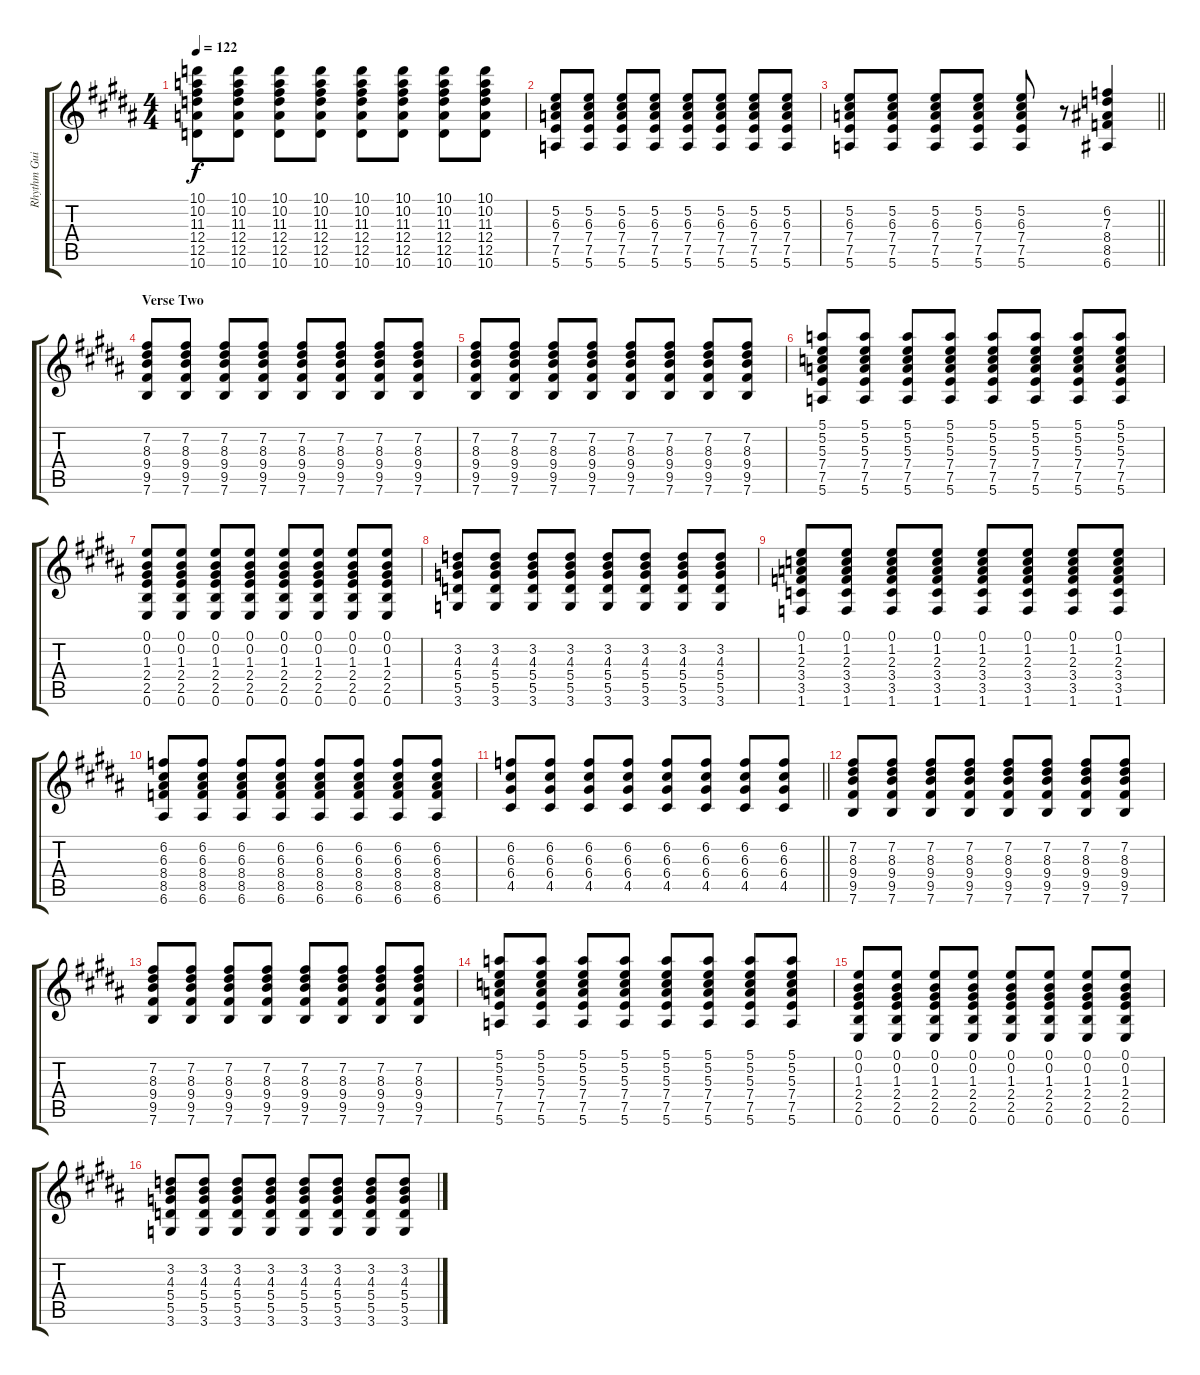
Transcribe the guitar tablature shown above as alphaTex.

\track ("Rhythm Guitar" "Rhythm Gui") {instrument acousticguitarsteel}
\staff {score tabs}
\tuning (E4 B3 G3 D3 A2 E2) {hide}
\ts (4 4)
\tempo 122
\clef g2
\ks b
(10.1 10.2 11.3 12.4 12.5 10.6).8{dy f} (10.1 10.2 11.3 12.4 12.5 10.6).8 (10.1 10.2 11.3 12.4 12.5 10.6).8 (10.1 10.2 11.3 12.4 12.5 10.6).8 (10.1 10.2 11.3 12.4 12.5 10.6).8 (10.1 10.2 11.3 12.4 12.5 10.6).8 (10.1 10.2 11.3 12.4 12.5 10.6).8 (10.1 10.2 11.3 12.4 12.5 10.6).8 |
(5.2 6.3 7.4 7.5 5.6).8 (5.2 6.3 7.4 7.5 5.6).8 (5.2 6.3 7.4 7.5 5.6).8 (5.2 6.3 7.4 7.5 5.6).8 (5.2 6.3 7.4 7.5 5.6).8 (5.2 6.3 7.4 7.5 5.6).8 (5.2 6.3 7.4 7.5 5.6).8 (5.2 6.3 7.4 7.5 5.6).8 |
\barLineRight lightlight
(5.2 6.3 7.4 7.5 5.6).8 (5.2 6.3 7.4 7.5 5.6).8 (5.2 6.3 7.4 7.5 5.6).8 (5.2 6.3 7.4 7.5 5.6).8 (5.2 6.3 7.4 7.5 5.6).8 r.8 (6.2 7.3 8.4 8.5 6.6).4 |
\section ("" "Verse Two")
(7.2 8.3 9.4 9.5 7.6).8 (7.2 8.3 9.4 9.5 7.6).8 (7.2 8.3 9.4 9.5 7.6).8 (7.2 8.3 9.4 9.5 7.6).8 (7.2 8.3 9.4 9.5 7.6).8 (7.2 8.3 9.4 9.5 7.6).8 (7.2 8.3 9.4 9.5 7.6).8 (7.2 8.3 9.4 9.5 7.6).8 |
(7.2 8.3 9.4 9.5 7.6).8 (7.2 8.3 9.4 9.5 7.6).8 (7.2 8.3 9.4 9.5 7.6).8 (7.2 8.3 9.4 9.5 7.6).8 (7.2 8.3 9.4 9.5 7.6).8 (7.2 8.3 9.4 9.5 7.6).8 (7.2 8.3 9.4 9.5 7.6).8 (7.2 8.3 9.4 9.5 7.6).8 |
(5.1 5.2 5.3 7.4 7.5 5.6).8 (5.1 5.2 5.3 7.4 7.5 5.6).8 (5.1 5.2 5.3 7.4 7.5 5.6).8 (5.1 5.2 5.3 7.4 7.5 5.6).8 (5.1 5.2 5.3 7.4 7.5 5.6).8 (5.1 5.2 5.3 7.4 7.5 5.6).8 (5.1 5.2 5.3 7.4 7.5 5.6).8 (5.1 5.2 5.3 7.4 7.5 5.6).8 |
(0.1 0.2 1.3 2.4 2.5 0.6).8 (0.1 0.2 1.3 2.4 2.5 0.6).8 (0.1 0.2 1.3 2.4 2.5 0.6).8 (0.1 0.2 1.3 2.4 2.5 0.6).8 (0.1 0.2 1.3 2.4 2.5 0.6).8 (0.1 0.2 1.3 2.4 2.5 0.6).8 (0.1 0.2 1.3 2.4 2.5 0.6).8 (0.1 0.2 1.3 2.4 2.5 0.6).8 |
(3.2 4.3 5.4 5.5 3.6).8 (3.2 4.3 5.4 5.5 3.6).8 (3.2 4.3 5.4 5.5 3.6).8 (3.2 4.3 5.4 5.5 3.6).8 (3.2 4.3 5.4 5.5 3.6).8 (3.2 4.3 5.4 5.5 3.6).8 (3.2 4.3 5.4 5.5 3.6).8 (3.2 4.3 5.4 5.5 3.6).8 |
(0.1 1.2 2.3 3.4 3.5 1.6).8 (0.1 1.2 2.3 3.4 3.5 1.6).8 (0.1 1.2 2.3 3.4 3.5 1.6).8 (0.1 1.2 2.3 3.4 3.5 1.6).8 (0.1 1.2 2.3 3.4 3.5 1.6).8 (0.1 1.2 2.3 3.4 3.5 1.6).8 (0.1 1.2 2.3 3.4 3.5 1.6).8 (0.1 1.2 2.3 3.4 3.5 1.6).8 |
(6.2 6.3 8.4 8.5 6.6).8 (6.2 6.3 8.4 8.5 6.6).8 (6.2 6.3 8.4 8.5 6.6).8 (6.2 6.3 8.4 8.5 6.6).8 (6.2 6.3 8.4 8.5 6.6).8 (6.2 6.3 8.4 8.5 6.6).8 (6.2 6.3 8.4 8.5 6.6).8 (6.2 6.3 8.4 8.5 6.6).8 |
\barLineRight lightlight
(6.2 6.3 6.4 4.5).8 (6.2 6.3 6.4 4.5).8 (6.2 6.3 6.4 4.5).8 (6.2 6.3 6.4 4.5).8 (6.2 6.3 6.4 4.5).8 (6.2 6.3 6.4 4.5).8 (6.2 6.3 6.4 4.5).8 (6.2 6.3 6.4 4.5).8 |
(7.2 8.3 9.4 9.5 7.6).8 (7.2 8.3 9.4 9.5 7.6).8 (7.2 8.3 9.4 9.5 7.6).8 (7.2 8.3 9.4 9.5 7.6).8 (7.2 8.3 9.4 9.5 7.6).8 (7.2 8.3 9.4 9.5 7.6).8 (7.2 8.3 9.4 9.5 7.6).8 (7.2 8.3 9.4 9.5 7.6).8 |
(7.2 8.3 9.4 9.5 7.6).8 (7.2 8.3 9.4 9.5 7.6).8 (7.2 8.3 9.4 9.5 7.6).8 (7.2 8.3 9.4 9.5 7.6).8 (7.2 8.3 9.4 9.5 7.6).8 (7.2 8.3 9.4 9.5 7.6).8 (7.2 8.3 9.4 9.5 7.6).8 (7.2 8.3 9.4 9.5 7.6).8 |
(5.1 5.2 5.3 7.4 7.5 5.6).8 (5.1 5.2 5.3 7.4 7.5 5.6).8 (5.1 5.2 5.3 7.4 7.5 5.6).8 (5.1 5.2 5.3 7.4 7.5 5.6).8 (5.1 5.2 5.3 7.4 7.5 5.6).8 (5.1 5.2 5.3 7.4 7.5 5.6).8 (5.1 5.2 5.3 7.4 7.5 5.6).8 (5.1 5.2 5.3 7.4 7.5 5.6).8 |
(0.1 0.2 1.3 2.4 2.5 0.6).8 (0.1 0.2 1.3 2.4 2.5 0.6).8 (0.1 0.2 1.3 2.4 2.5 0.6).8 (0.1 0.2 1.3 2.4 2.5 0.6).8 (0.1 0.2 1.3 2.4 2.5 0.6).8 (0.1 0.2 1.3 2.4 2.5 0.6).8 (0.1 0.2 1.3 2.4 2.5 0.6).8 (0.1 0.2 1.3 2.4 2.5 0.6).8 |
(3.2 4.3 5.4 5.5 3.6).8 (3.2 4.3 5.4 5.5 3.6).8 (3.2 4.3 5.4 5.5 3.6).8 (3.2 4.3 5.4 5.5 3.6).8 (3.2 4.3 5.4 5.5 3.6).8 (3.2 4.3 5.4 5.5 3.6).8 (3.2 4.3 5.4 5.5 3.6).8 (3.2 4.3 5.4 5.5 3.6).8
